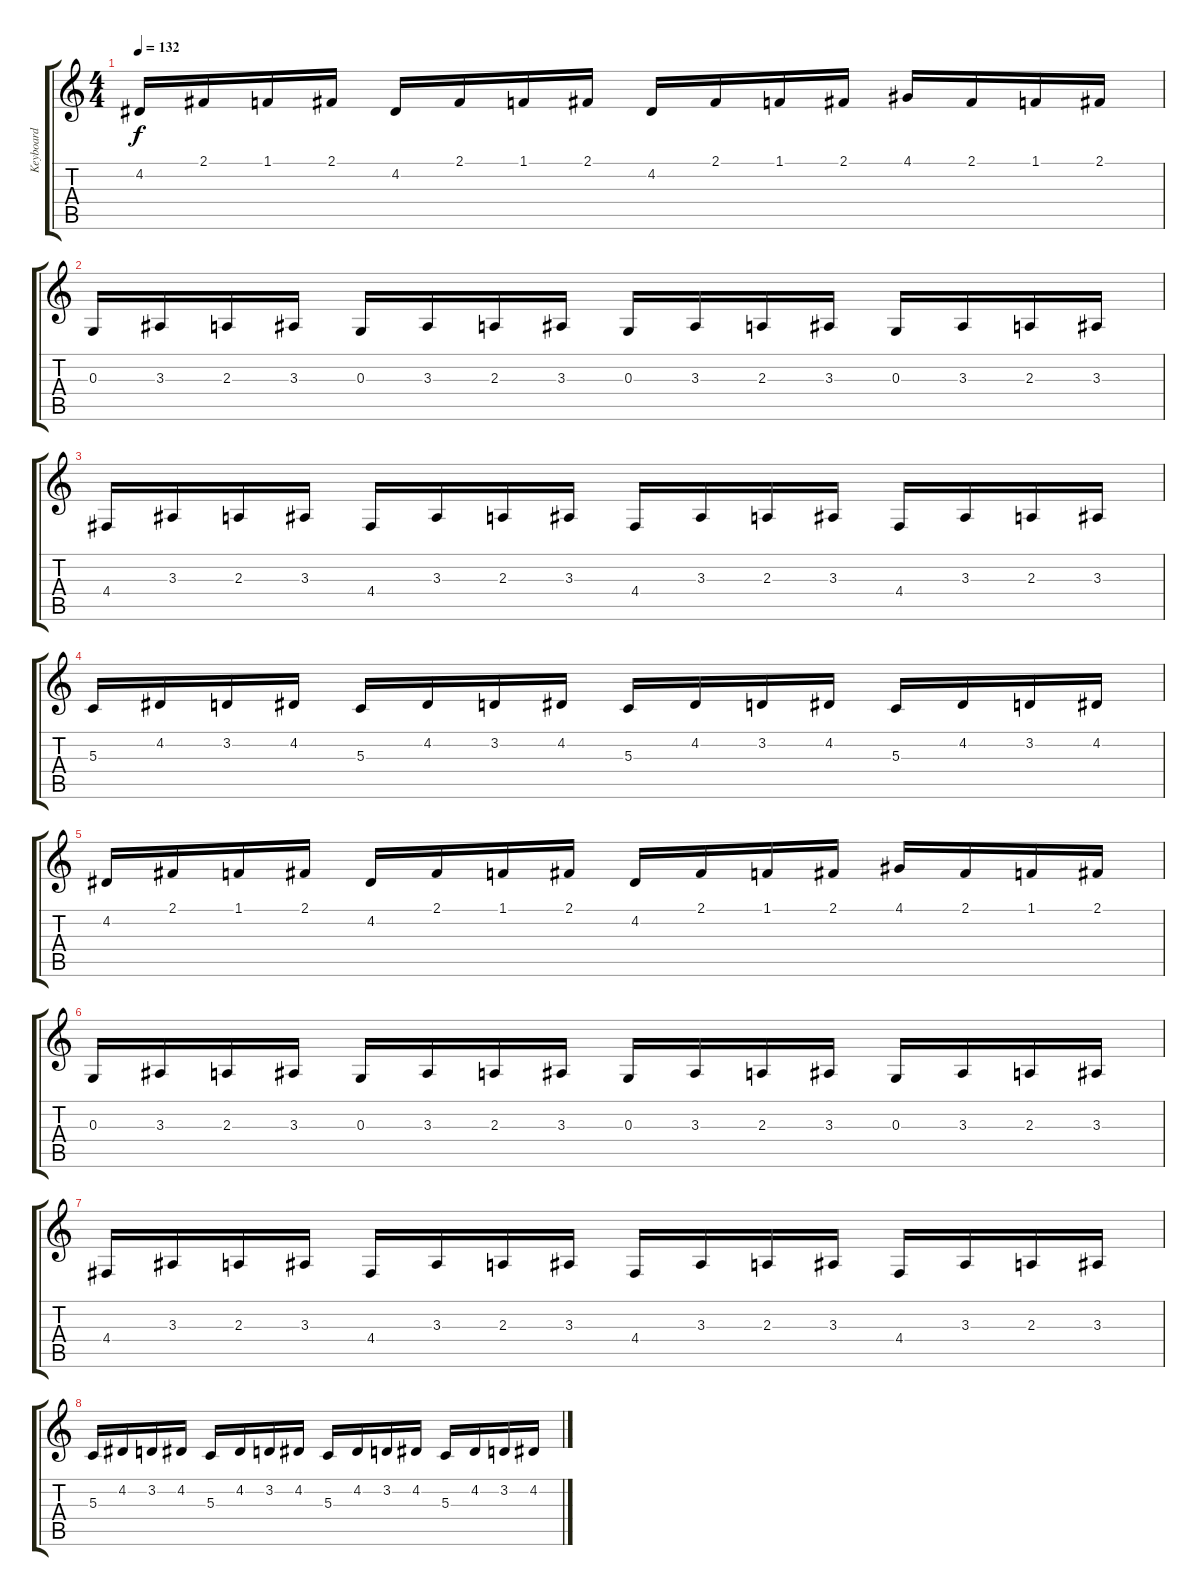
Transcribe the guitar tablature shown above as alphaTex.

\track ("Keyboard" "Keyboard") {instrument churchorgan}
\staff {score tabs}
\tuning (E4 B3 G3 D3 A2 E2) {hide}
\ts (4 4)
\tempo 132
\clef g2
\ks c
4.2.16{dy f} 2.1.16 1.1.16 2.1.16 4.2.16 2.1.16 1.1.16 2.1.16 4.2.16 2.1.16 1.1.16 2.1.16 4.1.16 2.1.16 1.1.16 2.1.16 |
0.3.16 3.3.16 2.3.16 3.3.16 0.3.16 3.3.16 2.3.16 3.3.16 0.3.16 3.3.16 2.3.16 3.3.16 0.3.16 3.3.16 2.3.16 3.3.16 |
4.4.16 3.3.16 2.3.16 3.3.16 4.4.16 3.3.16 2.3.16 3.3.16 4.4.16 3.3.16 2.3.16 3.3.16 4.4.16 3.3.16 2.3.16 3.3.16 |
5.3.16 4.2.16 3.2.16 4.2.16 5.3.16 4.2.16 3.2.16 4.2.16 5.3.16 4.2.16 3.2.16 4.2.16 5.3.16 4.2.16 3.2.16 4.2.16 |
4.2.16 2.1.16 1.1.16 2.1.16 4.2.16 2.1.16 1.1.16 2.1.16 4.2.16 2.1.16 1.1.16 2.1.16 4.1.16 2.1.16 1.1.16 2.1.16 |
0.3.16 3.3.16 2.3.16 3.3.16 0.3.16 3.3.16 2.3.16 3.3.16 0.3.16 3.3.16 2.3.16 3.3.16 0.3.16 3.3.16 2.3.16 3.3.16 |
4.4.16 3.3.16 2.3.16 3.3.16 4.4.16 3.3.16 2.3.16 3.3.16 4.4.16 3.3.16 2.3.16 3.3.16 4.4.16 3.3.16 2.3.16 3.3.16 |
5.3.16 4.2.16 3.2.16 4.2.16 5.3.16 4.2.16 3.2.16 4.2.16 5.3.16 4.2.16 3.2.16 4.2.16 5.3.16 4.2.16 3.2.16 4.2.16
